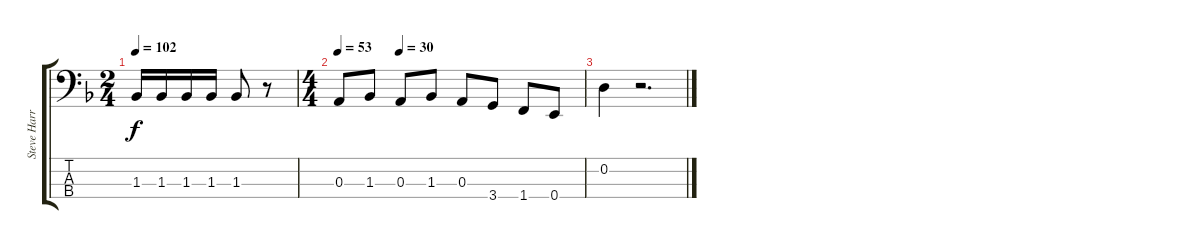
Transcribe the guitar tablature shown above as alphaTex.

\track ("Steve Harris" "Steve Harr") {instrument electricbassfinger}
\staff {score tabs}
\tuning (G2 D2 A1 E1) {hide}
\ts (2 4)
\tempo 102
\clef f4
\ks dminor
1.3.16{dy f} 1.3.16 1.3.16 1.3.16 1.3.8 r.8 |
\ts (4 4)
\tempo 53
\tempo (30 0.25)
0.3.8 1.3.8 0.3.8 1.3.8 0.3.8 3.4.8 1.4.8 0.4.8 |
0.2.4 r.2{d}
